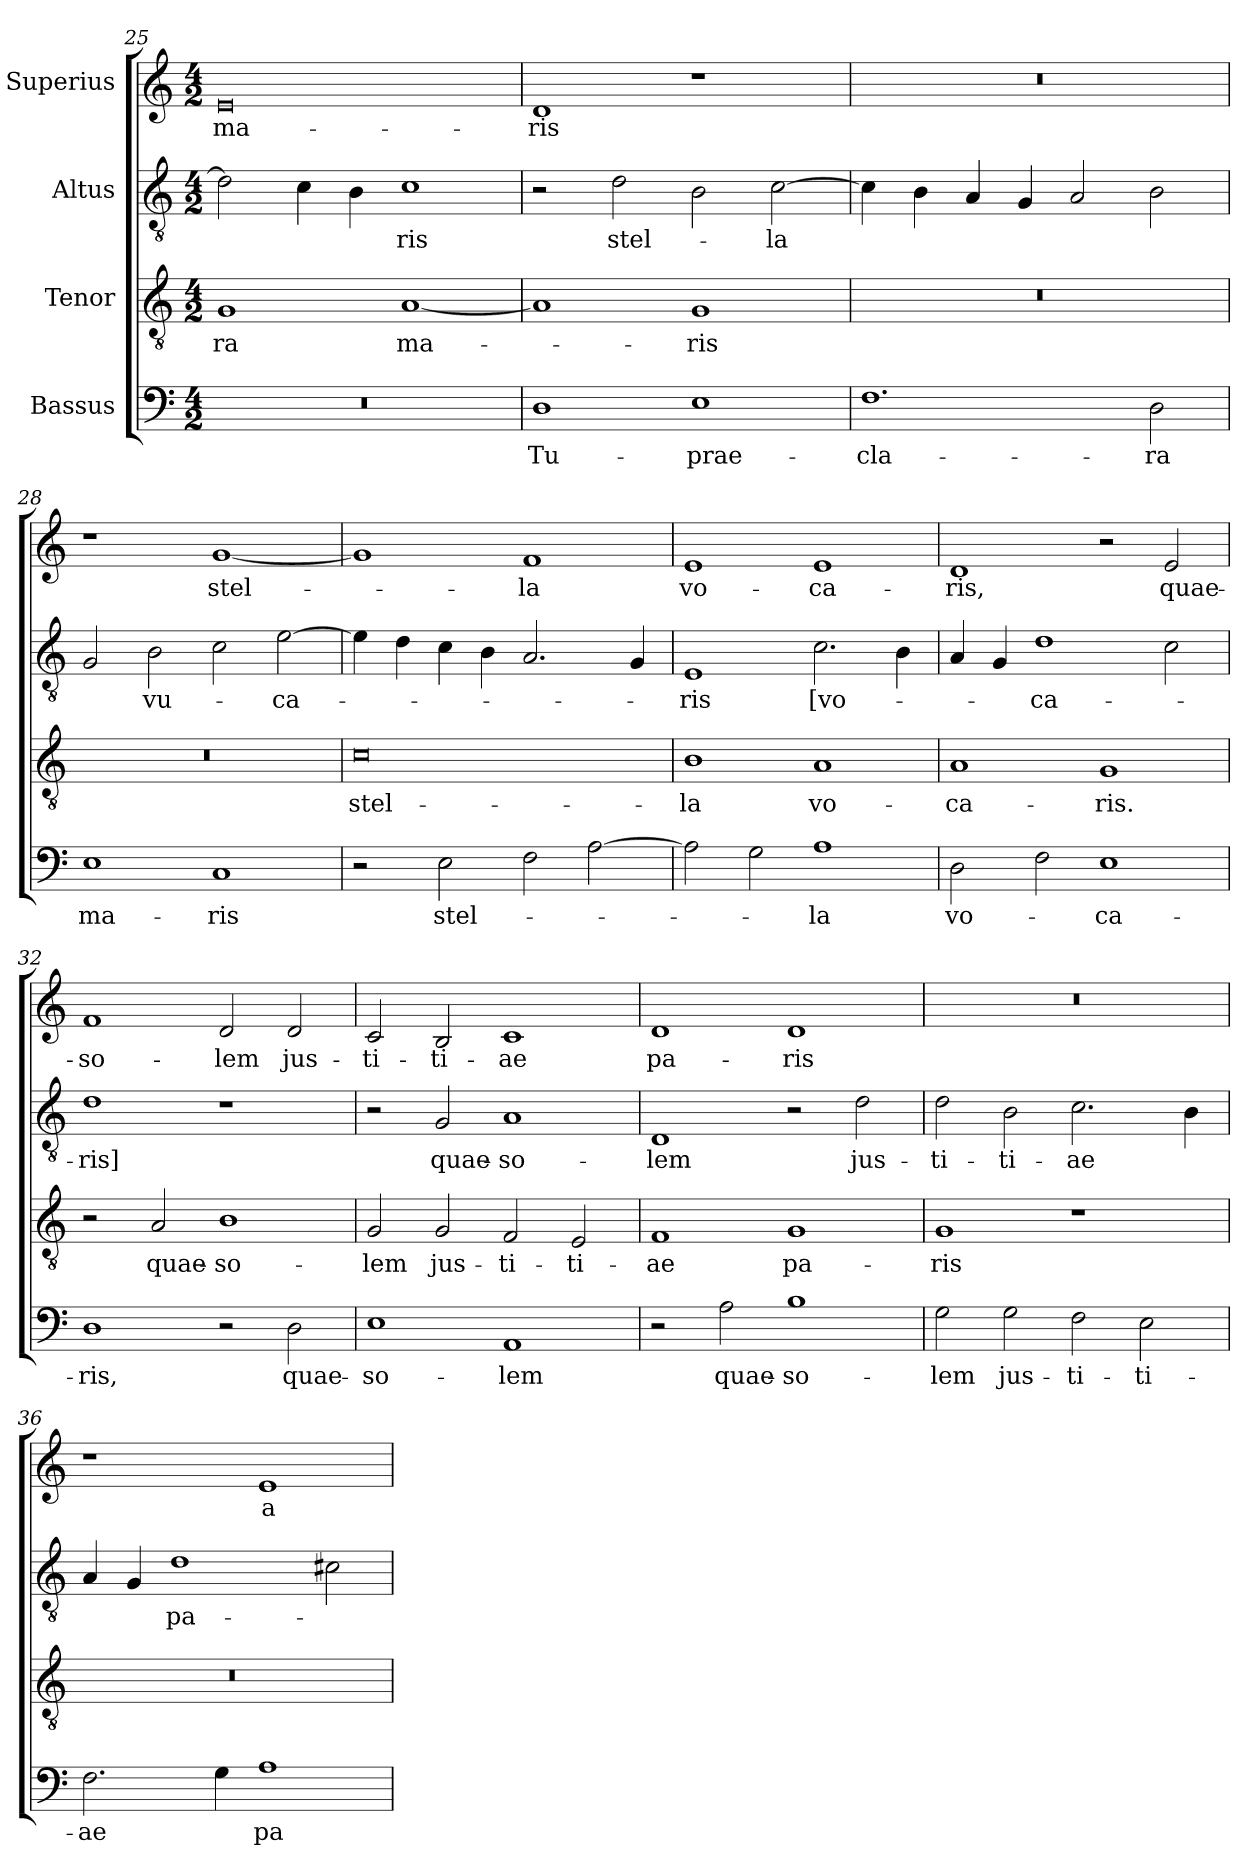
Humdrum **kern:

**kern	**text	**kern	**text	**kern	**text	**kern	**text
*part4	*part4	*part3	*part3	*part2	*part2	*part1	*part1
*staff4	*staff4	*staff3	*staff3	*staff2	*staff2	*staff1	*staff1
*I"Bassus	*	*I"Tenor	*	*I"Altus	*	*I"Superius	*
*clefF4	*	*clefGv2	*	*clefGv2	*	*clefG2	*
*k[]	*	*k[]	*	*k[]	*	*k[]	*
*M4/2	*	*M4/2	*	*M4/2	*	*M4/2	*
=25	=25	=25	=25	=25	=25	=25	=25
0r	.	1G/	-ra	2d\]	.	0e/	ma-
.	.	.	.	4c\	.	.	.
.	.	.	.	4B\	.	.	.
.	.	[1A/	ma-	1c\	-ris	.	.
=26	=26	=26	=26	=26	=26	=26	=26
1D\	Tu-	1A/]	.	2r	.	1d/	-ris
.	.	.	.	2d\	stel-	.	.
1E\	prae-	1G/	-ris	2B\	.	1r	.
.	.	.	.	[2c\	-la	.	.
=27	=27	=27	=27	=27	=27	=27	=27
1.F\	-cla-	0r	.	4c\]	.	0r	.
.	.	.	.	4B\	.	.	.
.	.	.	.	4A/	.	.	.
.	.	.	.	4G/	.	.	.
.	.	.	.	2A/	.	.	.
2D\	-ra	.	.	2B\	.	.	.
=28	=28	=28	=28	=28	=28	=28	=28
1E\	ma-	0r	.	2G/	.	1r	.
.	.	.	.	2B\	vu-	.	.
1C/	-ris	.	.	2c\	.	[1g/	stel-
.	.	.	.	[2e\	-ca-	.	.
=29	=29	=29	=29	=29	=29	=29	=29
2r	.	0c\	stel-	4e\]	.	1g/]	.
.	.	.	.	4d\	.	.	.
2E\	stel-	.	.	4c\	.	.	.
.	.	.	.	4B\	.	.	.
2F\	.	.	.	2.A/	.	1f/	-la
[2A\	.	.	.	.	.	.	.
.	.	.	.	4G/	.	.	.
=30	=30	=30	=30	=30	=30	=30	=30
2A\]	.	1B\	-la	1E/	-ris	1e/	vo-
2G\	.	.	.	.	.	.	.
1A\	-la	1A/	vo-	2.c\	[vo-	1e/	-ca-
.	.	.	.	4B\	.	.	.
=31	=31	=31	=31	=31	=31	=31	=31
2D\	vo-	1A/	-ca-	4A/	.	1d/	-ris,
.	.	.	.	4G/	.	.	.
2F\	.	.	.	1d\	-ca-	.	.
1E\	-ca-	1G/	-ris.	.	.	2r	.
.	.	.	.	2c\	.	2e/	quae-
=32	=32	=32	=32	=32	=32	=32	=32
1D\	-ris,	2r	.	1d\	-ris]	1f/	so-
.	.	2A/	quae-	.	.	.	.
2r	.	1B\	so-	1r	.	2d/	-lem
2D\	quae-	.	.	.	.	2d/	jus-
=33	=33	=33	=33	=33	=33	=33	=33
1E\	so-	2G/	-lem	2r	.	2c/	-ti-
.	.	2G/	jus-	2G/	quae-	2B/	-ti-
1AA/	-lem	2F/	-ti-	1A/	so-	1c/	-ae
.	.	2E/	-ti-	.	.	.	.
=34	=34	=34	=34	=34	=34	=34	=34
2r	.	1F/	-ae	1D/	-lem	1d/	pa-
2A\	quae-	.	.	.	.	.	.
1B\	so-	1G/	pa-	2r	.	1d/	-ris
.	.	.	.	2d\	jus-	.	.
=35	=35	=35	=35	=35	=35	=35	=35
2G\	-lem	1G/	-ris	2d\	-ti-	0r	.
2G\	jus-	.	.	2B\	-ti-	.	.
2F\	-ti-	1r	.	2.c\	-ae	.	.
2E\	-ti-	.	.	.	.	.	.
.	.	.	.	4B\	.	.	.
=36	=36	=36	=36	=36	=36	=36	=36
2.F\	-ae	0r	.	4A/	.	1r	.
.	.	.	.	4G/	.	.	.
.	.	.	.	1d\	pa-	.	.
4G\	.	.	.	.	.	.	.
1A\	pa-	.	.	.	.	1e/	a-
.	.	.	.	2c#X\	.	.	.
=	=	=	=	=	=	=	=
*-	*-	*-	*-	*-	*-	*-	*-
